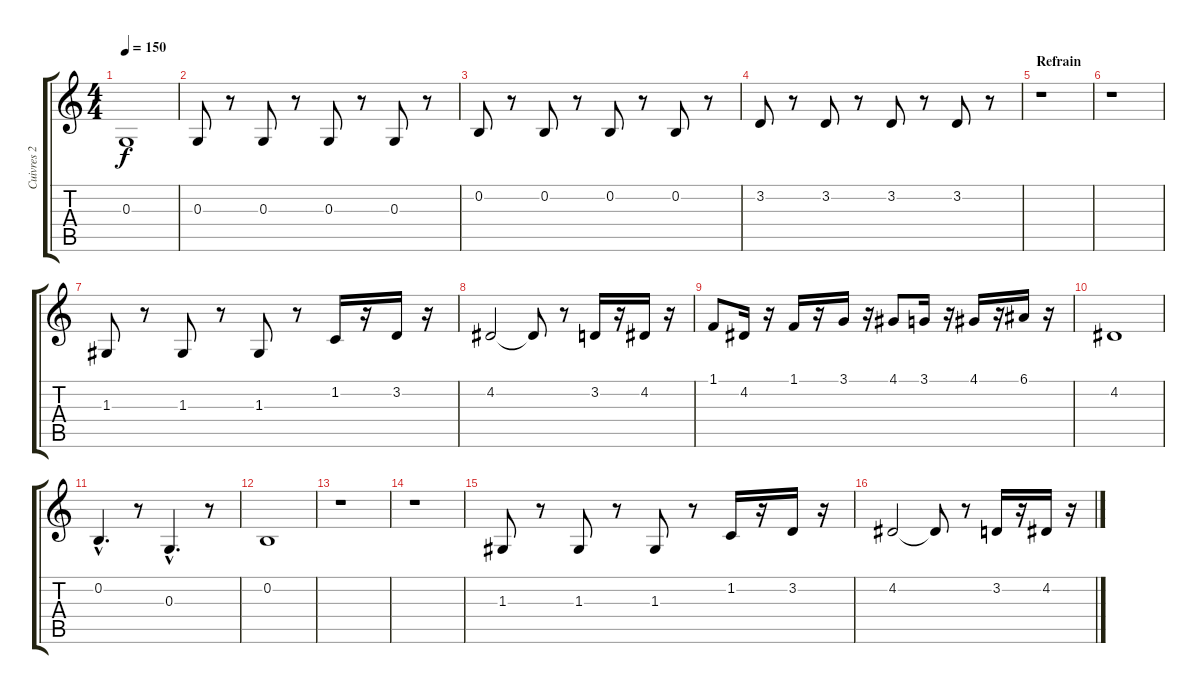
\track ("Cuivres 2" "Cuivres 2") {instrument brasssection}
\staff {score tabs}
\tuning (E4 B3 G3 D3 A2 E2) {hide}
\ts (4 4)
\tempo 150
\clef g2
\ks c
0.3.1{dy f} |
0.3.8 r.8 0.3.8 r.8 0.3.8 r.8 0.3.8 r.8 |
0.2.8 r.8 0.2.8 r.8 0.2.8 r.8 0.2.8 r.8 |
3.2.8 r.8 3.2.8 r.8 3.2.8 r.8 3.2.8 r.8 |
\section ("" "Refrain")
r.1{volume 16} |
r.1 |
1.3.8 r.8 1.3.8 r.8 1.3.8 r.8 1.2.16 r.16 3.2.16 r.16 |
4.2.2 4.2{t}.8 r.8 3.2.16 r.16 4.2.16 r.16 |
1.1.8 4.2.16 r.16 1.1.16 r.16 3.1.16 r.16 4.1.8 3.1.16 r.16 4.1.16 r.16 6.1.16 r.16 |
4.2.1 |
0.2{hac}.4{d} r.8 0.3{hac}.4{d} r.8 |
0.2.1 |
r.1 |
r.1 |
1.3.8 r.8 1.3.8 r.8 1.3.8 r.8 1.2.16 r.16 3.2.16 r.16 |
4.2.2 4.2{t}.8 r.8 3.2.16 r.16 4.2.16 r.16
